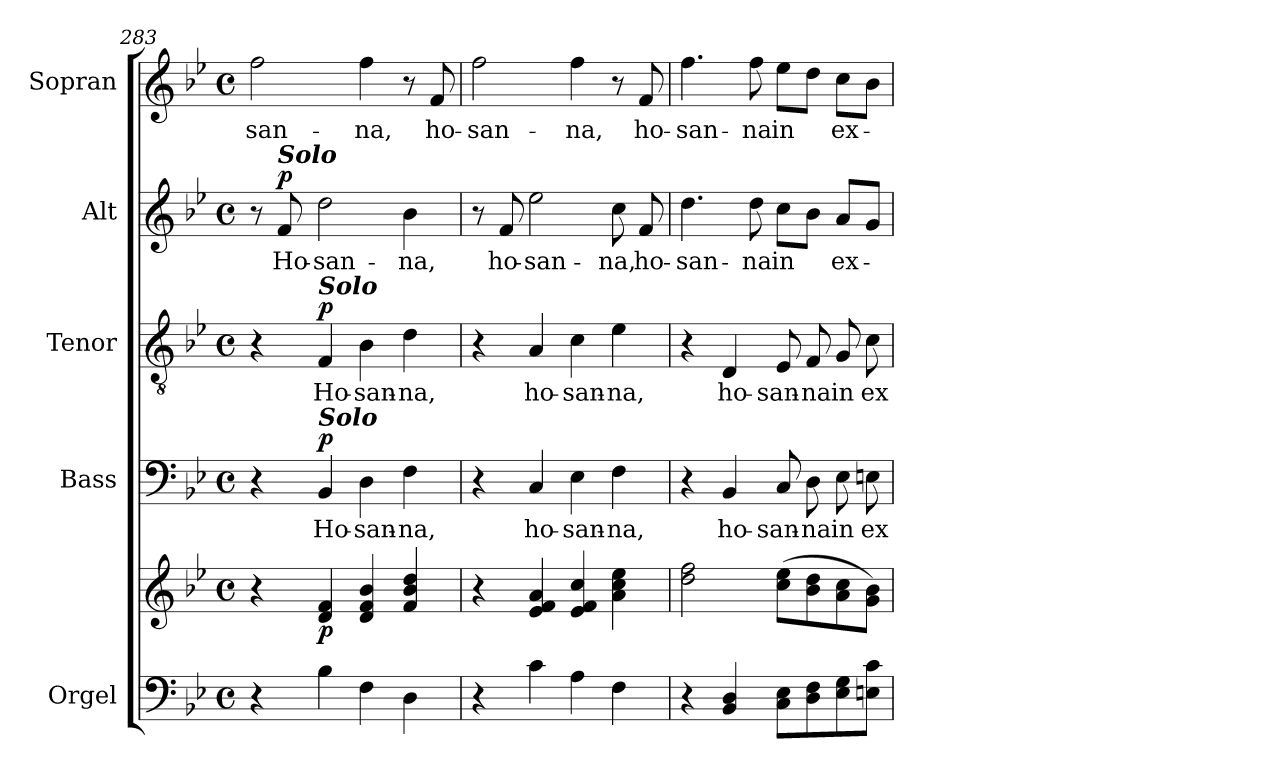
**kern	**kern	**dynam	**kern	**text	**dynam	**kern	**text	**dynam	**kern	**text	**dynam	**kern	**text
*part5	*part5	*part5	*part4	*part4	*part4	*part3	*part3	*part3	*part2	*part2	*part2	*part1	*part1
*staff6	*staff5	*staff5/6	*staff4	*staff4	*staff4	*staff3	*staff3	*staff3	*staff2	*staff2	*staff2	*staff1	*staff1
*I"Orgel	*	*	*I"Bass	*	*	*I"Tenor	*	*	*I"Alt	*	*	*I"Sopran	*
*I'Org.	*	*	*I'B.	*	*	*I'T.	*	*	*I'A.	*	*	*I'S.	*
*clefF4	*clefG2	*	*clefF4	*	*	*clefGv2	*	*	*clefG2	*	*	*clefG2	*
*k[b-e-]	*k[b-e-]	*	*k[b-e-]	*	*	*k[b-e-]	*	*	*k[b-e-]	*	*	*k[b-e-]	*
*B-:	*B-:	*	*B-:	*	*	*B-:	*	*	*B-:	*	*	*B-:	*
*M4/4	*M4/4	*	*M4/4	*	*	*M4/4	*	*	*M4/4	*	*	*M4/4	*
*met(c)	*met(c)	*	*met(c)	*	*	*met(c)	*	*	*met(c)	*	*	*met(c)	*
=283	=283	=283	=283	=283	=283	=283	=283	=283	=283	=283	=283	=283	=283
!	!	!	!	!	!	!	!	!	!	!	!	!	!LO:LY:b
4r	4r	.	4r	.	.	4r	.	.	8r	.	.	2ff\	-san-
!	!	!	!	!	!	!	!	!	!LO:TX:a:Bi:t=Solo	!	!	!	!
!	!	!	!	!	!	!	!	!	!	!LO:LY:b	!LO:DY:a	!	!
.	.	.	.	.	.	.	.	.	8f/	Ho-	p	.	.
!	!	!	!	!	!	!LO:TX:a:Bi:t=Solo	!	!	!	!	!	!	!
!	!	!	!LO:TX:a:Bi:t=Solo	!	!	!	!	!	!	!	!	!	!
!	!	!LO:DY:b	!	!LO:LY:b	!LO:DY:a	!	!LO:LY:b	!LO:DY:a	!	!LO:LY:b	!	!	!
4B-\	4d/ 4f/	p	4BB-/	Ho-	p	4F/	Ho-	p	2dd\	-san-	.	.	.
!	!	!	!	!LO:LY:b	!	!	!LO:LY:b	!	!	!	!	!	!LO:LY:b
4F\	4d/ 4f/ 4b-/	.	4D\	-san-	.	4B-\	-san-	.	.	.	.	4ff\	-na,
!	!	!	!	!LO:LY:b	!	!	!LO:LY:b	!	!	!LO:LY:b	!	!	!
4D\	4f/ 4b-/ 4dd/	.	4F\	-na,	.	4d\	-na,	.	4b-\	-na,	.	8r	.
!	!	!	!	!	!	!	!	!	!	!	!	!	!LO:LY:b
.	.	.	.	.	.	.	.	.	.	.	.	8f/	ho-
=284	=284	=284	=284	=284	=284	=284	=284	=284	=284	=284	=284	=284	=284
!	!	!	!	!	!	!	!	!	!	!	!	!	!LO:LY:b
4r	4r	.	4r	.	.	4r	.	.	8r	.	.	2ff\	-san-
!	!	!	!	!	!	!	!	!	!	!LO:LY:b	!	!	!
.	.	.	.	.	.	.	.	.	8f/	ho-	.	.	.
!	!	!	!	!LO:LY:b	!	!	!LO:LY:b	!	!	!LO:LY:b	!	!	!
4c\	4e-/ 4f/ 4a/	.	4C/	ho-	.	4A/	ho-	.	2ee-\	-san-	.	.	.
!	!	!	!	!LO:LY:b	!	!	!LO:LY:b	!	!	!	!	!	!LO:LY:b
4A\	4e-/ 4f/ 4cc/	.	4E-\	-san-	.	4c\	-san-	.	.	.	.	4ff\	-na,
!	!	!	!	!LO:LY:b	!	!	!LO:LY:b	!	!	!LO:LY:b	!	!	!
4F\	4a\ 4cc\ 4ee-\	.	4F\	-na,	.	4e-\	-na,	.	8cc\	-na,	.	8r	.
!	!	!	!	!	!	!	!	!	!	!LO:LY:b	!	!	!LO:LY:b
.	.	.	.	.	.	.	.	.	8f/	ho-	.	8f/	ho-
=285	=285	=285	=285	=285	=285	=285	=285	=285	=285	=285	=285	=285	=285
!	!	!	!	!	!	!	!	!	!	!LO:LY:b	!	!	!LO:LY:b
4r	2dd\ 2ff\	.	4r	.	.	4r	.	.	4.dd\	-san-	.	4.ff\	-san-
!	!	!	!	!LO:LY:b	!	!	!LO:LY:b	!	!	!	!	!	!
4BB-/ 4D/	.	.	4BB-/	ho-	.	4D/	ho-	.	.	.	.	.	.
!	!	!	!	!	!	!	!	!	!	!LO:LY:b	!	!	!LO:LY:b
.	.	.	.	.	.	.	.	.	8dd\	-na	.	8ff\	-na
!	!	!	!	!LO:LY:b	!	!	!LO:LY:b	!	!	!LO:LY:b	!	!	!LO:LY:b
8C\ 8E-\L	(>8cc\ 8ee-\L	.	8C/	-san-	.	8E-/	-san-	.	8cc\L	in	.	8ee-\L	in
!	!	!	!	!LO:LY:b	!	!	!LO:LY:b	!	!	!	!	!	!
8D\ 8F\	8b-\ 8dd\	.	8D\	-na	.	8F/	-na	.	8b-\J	.	.	8dd\J	.
!	!	!	!	!LO:LY:b	!	!	!LO:LY:b	!	!	!LO:LY:b	!	!	!LO:LY:b
8E-\ 8G\	8a\ 8cc\	.	8E-\	in	.	8G/	in	.	8a/L	ex-	.	8cc\L	ex-
!	!	!	!	!LO:LY:b	!	!	!LO:LY:b	!	!	!	!	!	!
8En\ 8c\J	8g\ 8b-\J)	.	8En\	ex-	.	8c\	ex-	.	8g/J	.	.	8b-\J	.
=	=	=	=	=	=	=	=	=	=	=	=	=	=
*-	*-	*-	*-	*-	*-	*-	*-	*-	*-	*-	*-	*-	*-
